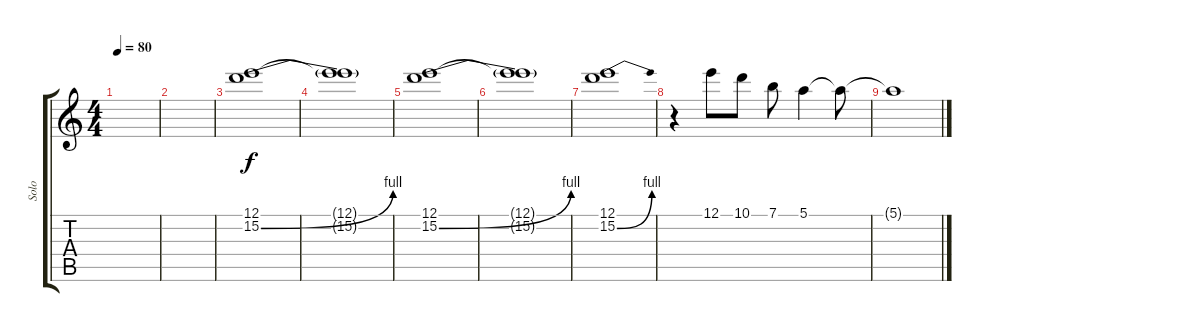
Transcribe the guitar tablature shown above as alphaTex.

\track ("Solo" "Solo") {instrument distortionguitar}
\staff {score tabs}
\tuning (E4 B3 G3 D3 A2 E2) {hide}
\ts (4 4)
\tempo 80
\clef g2
\ks c
|
|
(12.1 15.2{be (bend 0 0 60 4)}).1{volume 12} |
(12.1{t} 15.2{t}).1 |
(12.1 15.2{be (bend 0 0 60 4)}).1 |
(12.1{t} 15.2{t}).1 |
(12.1 15.2{be (bend 0 0 60 4)}).1 |
r.4 12.1.8 10.1.8 7.1.8 5.1.4 5.1{t}.8 |
5.1{t}.1{volume 1}
